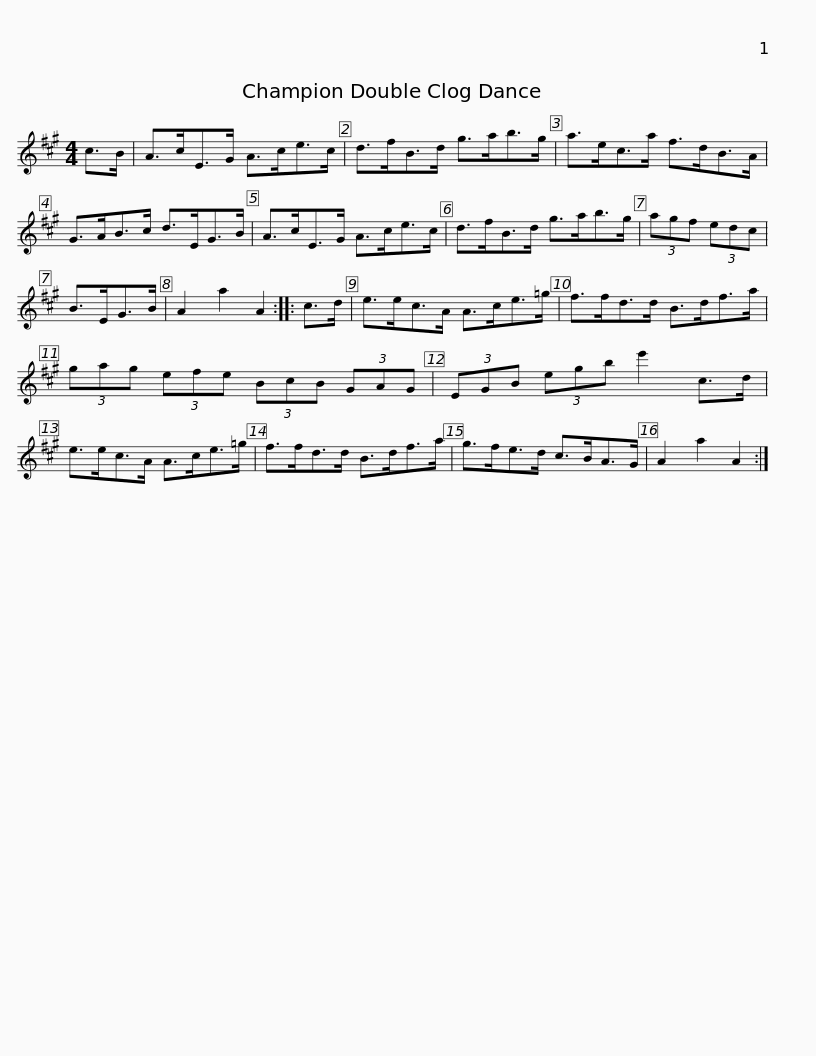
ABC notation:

X:1
L:1/8
M:4/4
I:linebreak $
K:A
V:1 treble
V:1
 c>B | A>cE>G A>ce>c | d>fB>d g>ab>g | a>ec>a f>dB>A | G>AB>c d>EG>B |$ %5
 A>cE>G A>ce>c | d>fB>d g>ab>g | (3agf (3edc | B>EG>B | A2 a2 A2 :: %10
 c>d |$ e>ec>A A>ce>=g | f>fd>d B>df>a | (3gag (3efe (3BcB (3GAG | (3EGB (3egb e'2 c>d |$ %15
 e>ec>A A>ce>=g | f>fd>d B>df>a | g>fe>d c>BA>G | A2 a2 A2 :| %19
